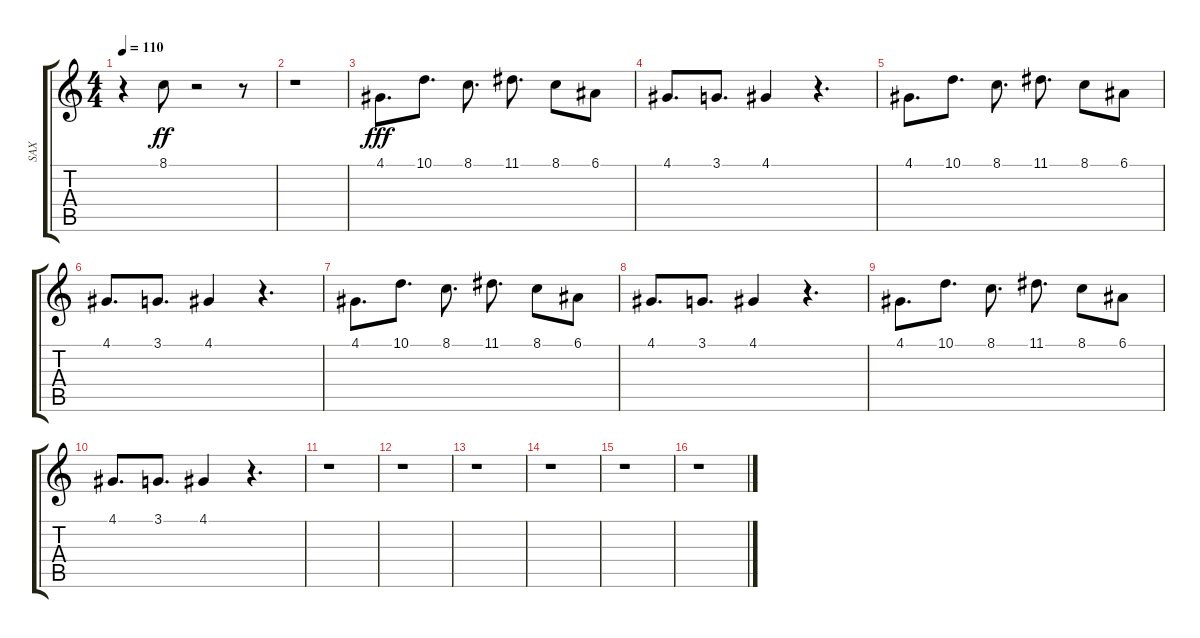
\track ("SAX" "SAX") {solo instrument tenorsax}
\staff {score tabs}
\tuning (E4 B3 G3 D3 A2 E2) {hide}
\ts (4 4)
\tempo 110
\clef g2
\ks c
r.4{dy ff} 8.1.8 r.2 r.8 |
r.1 |
4.1.8{d dy fff volume 9} 10.1.8{d} 8.1.8{d} 11.1.8{d} 8.1.8 6.1.8 |
4.1.8{d} 3.1.8{d} 4.1.4 r.4{d} |
4.1.8{d} 10.1.8{d} 8.1.8{d} 11.1.8{d} 8.1.8 6.1.8 |
4.1.8{d} 3.1.8{d} 4.1.4 r.4{d} |
4.1.8{d} 10.1.8{d} 8.1.8{d} 11.1.8{d} 8.1.8 6.1.8 |
4.1.8{d} 3.1.8{d} 4.1.4 r.4{d} |
4.1.8{d} 10.1.8{d} 8.1.8{d} 11.1.8{d} 8.1.8 6.1.8 |
4.1.8{d} 3.1.8{d} 4.1.4 r.4{d} |
r.1 |
r.1 |
r.1 |
r.1 |
r.1 |
r.1
